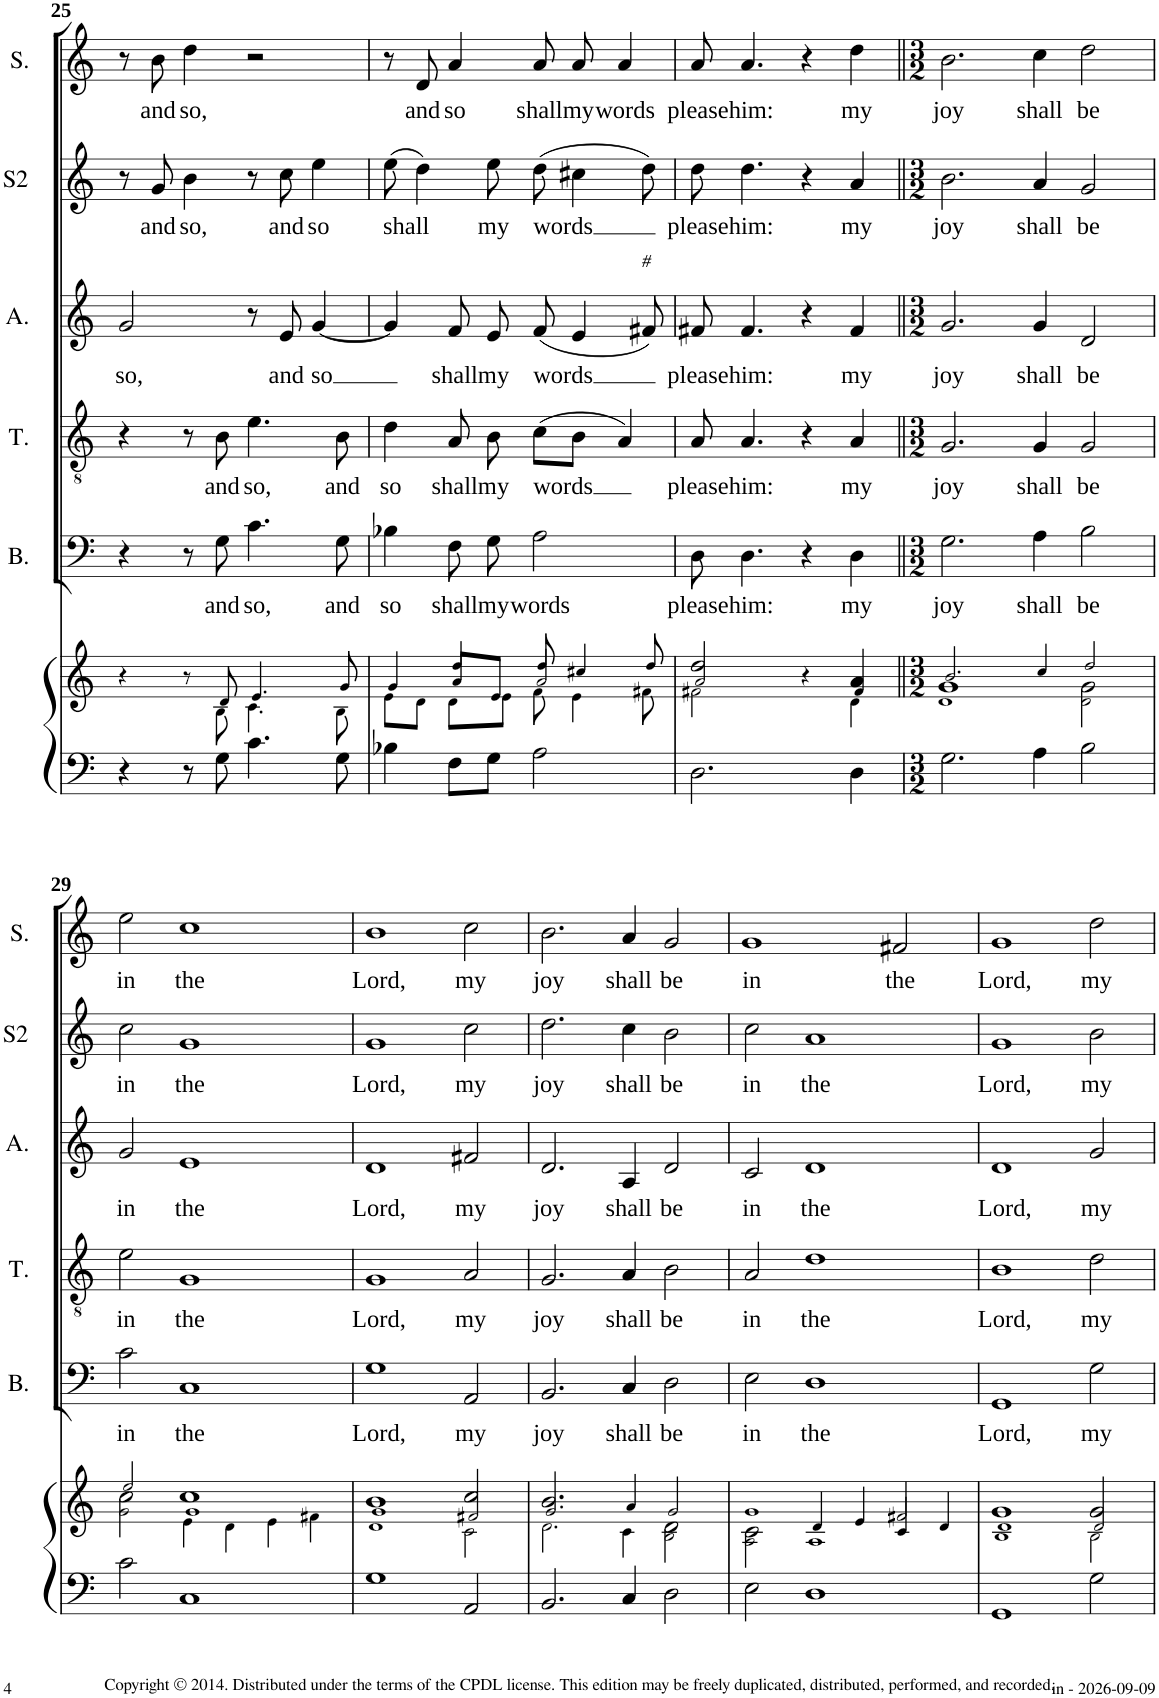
**kern	**kern	**kern	**text	**kern	**text	**kern	**text	**kern	**text	**kern	**text
*part6	*part6	*part5	*part5	*part4	*part4	*part3	*part3	*part2	*part2	*part1	*part1
*staff7	*staff6	*staff5	*staff5	*staff4	*staff4	*staff3	*staff3	*staff2	*staff2	*staff1	*staff1
*I"Continuo	*	*I"Basse	*	*I"Ténor	*	*I"Alto	*	*I"Soprano 2	*	*I"Soprano	*
*	*	*I'B.	*	*I'T.	*	*I'A.	*	*I'S2	*	*I'S.	*
!!LO:PB:g=z
*clefF4	*clefG2	*clefF4	*	*clefGv2	*	*clefG2	*	*clefG2	*	*clefG2	*
*k[]	*k[]	*k[]	*	*k[]	*	*k[]	*	*k[]	*	*k[]	*
*M2/2	*M2/2	*M2/2	*	*M2/2	*	*M2/2	*	*M2/2	*	*M2/2	*
*met(c|)	*met(c|)	*met(c|)	*	*met(c|)	*	*met(c|)	*	*met(c|)	*	*met(c|)	*
=25	=25	=25	=25	=25	=25	=25	=25	=25	=25	=25	=25
*	*^	*	*	*	*	*	*	*	*	*	*
!	!	!	!	!	!	!	!	!LO:LY:b	!	!	!	!
4r	4r	4.ryy	4r	.	4r	.	2g/	so,	8r	.	8r	.
!	!	!	!	!	!	!	!	!	!	!LO:LY:b	!	!LO:LY:b
.	.	.	.	.	.	.	.	.	8g/	and	8b\	and
!	!	!	!	!	!	!	!	!	!	!LO:LY:b	!	!LO:LY:b
8r	8r	.	8r	.	8r	.	.	.	4b\	so,	4dd\	so,
!	!	!	!	!LO:LY:b	!	!LO:LY:b	!	!	!	!	!	!
8G\	8d/	8B\	8G\	and	8B\	and	.	.	.	.	.	.
!	!	!	!	!LO:LY:b	!	!LO:LY:b	!	!	!	!	!	!
4.c\	4.e/	4.c\	4.c\	so,	4.e\	so,	8r	.	8r	.	2r	.
!	!	!	!	!	!	!	!	!LO:LY:b	!	!LO:LY:b	!	!
.	.	.	.	.	.	.	8e/	and	8cc\	and	.	.
!	!	!	!	!	!	!	!	!LO:LY:b	!	!LO:LY:b	!	!
.	.	.	.	.	.	.	[<4g/	so	4ee\	so	.	.
!	!	!	!	!LO:LY:b	!	!LO:LY:b	!	!	!	!	!	!
8G\	8g/	8B\	8G\	and	8B\	and	.	.	.	.	.	.
=26	=26	=26	=26	=26	=26	=26	=26	=26	=26	=26	=26	=26
*	*	*^	*	*	*	*	*	*	*	*	*	*
!	!	!	!	!	!LO:LY:b	!	!LO:LY:b	!	!	!	!LO:LY:b	!	!
4B-X\	4g/	8e\L	4ryy	4B-X\	so	4d\	so	4g/]	.	(>8ee\	shall	8r	.
!	!	!	!	!	!	!	!	!	!	!	!	!	!LO:LY:b
.	.	8d\J	.	.	.	.	.	.	.	4dd\)	.	8d/	and
!	!	!	!	!	!LO:LY:b	!	!LO:LY:b	!	!LO:LY:b	!	!	!	!LO:LY:b
8F\L	4dd/	8d\L	8a/L	8F\L	shall	8A/	shall	8f/L	shall	.	.	4a/	so
!	!	!	!	!	!LO:LY:b	!	!LO:LY:b	!	!LO:LY:b	!	!LO:LY:b	!	!
8G\J	.	8e\J	8e/J	8G\J	my	8B\	my	8e/J	my	8ee\	my	.	.
!	!	!	!	!	!LO:LY:b	!	!LO:LY:b	!	!LO:LY:b	!	!LO:LY:b	!	!LO:LY:b
2A\	8dd/	8f\	2a/	2A\	words	(>8c\L	words	(<8f/	words	(>8dd\	words	8a/L	shall
!	!	!	!	!	!	!	!	!	!	!	!	!	!LO:LY:b
.	4cc#X/	4e\	.	.	.	8B\J	.	4e/	.	4cc#X\	.	8a/J	my
!	!	!	!	!	!	!	!	!	!	!	!	!	!LO:LY:b
.	.	.	.	.	.	4A/)	.	.	.	.	.	4a/	words
!	!	!	!	!	!	!	!	!LO:TX:a:i:t=#	!	!	!	!	!
.	8dd/	8f#X\	.	.	.	.	.	8f#X/)	.	8dd\)	.	.	.
*	*	*v	*v	*	*	*	*	*	*	*	*	*	*
=27	=27	=27	=27	=27	=27	=27	=27	=27	=27	=27	=27	=27
!	!	!	!	!LO:LY:b	!	!LO:LY:b	!	!LO:LY:b	!	!LO:LY:b	!	!LO:LY:b
2.D\	2a/ 2dd/	2f#X\	8D\	please	8A/	please	8f#X/	please	8dd\	please	8a/	please
!	!	!	!	!LO:LY:b	!	!LO:LY:b	!	!LO:LY:b	!	!LO:LY:b	!	!LO:LY:b
.	.	.	4.D\	him:	4.A/	him:	4.f#/	him:	4.dd\	him:	4.a/	him:
.	4r	4ryy	4r	.	4r	.	4r	.	4r	.	4r	.
!	!	!	!	!LO:LY:b	!	!LO:LY:b	!	!LO:LY:b	!	!LO:LY:b	!	!LO:LY:b
4D\	4f#/ 4a/	4d\	4D\	my	4A/	my	4f#/	my	4a/	my	4dd\	my
=28||	=28||	=28||	=28||	=28||	=28||	=28||	=28||	=28||	=28||	=28||	=28||	=28||
*M3/2	*M3/2	*	*M3/2	*	*M3/2	*	*M3/2	*	*M3/2	*	*M3/2	*
!	!	!	!	!LO:LY:b	!	!LO:LY:b	!	!LO:LY:b	!	!LO:LY:b	!	!LO:LY:b
2.G\	2.b/	1d 1g	2.G\	joy	2.G/	joy	2.g/	joy	2.b\	joy	2.b\	joy
!	!	!	!	!LO:LY:b	!	!LO:LY:b	!	!LO:LY:b	!	!LO:LY:b	!	!LO:LY:b
4A\	4cc/	.	4A\	shall	4G/	shall	4g/	shall	4a/	shall	4cc\	shall
!	!	!	!	!LO:LY:b	!	!LO:LY:b	!	!LO:LY:b	!	!LO:LY:b	!	!LO:LY:b
2B\	2dd/	2d\ 2g\	2B\	be	2G/	be	2d/	be	2g/	be	2dd\	be
!!LO:LB:g=z
=29	=29	=29	=29	=29	=29	=29	=29	=29	=29	=29	=29	=29
!	!	!	!	!LO:LY:b	!	!LO:LY:b	!	!LO:LY:b	!	!LO:LY:b	!	!LO:LY:b
2c\	2ee/	2g\ 2cc\	2c\	in	2e\	in	2g/	in	2cc\	in	2ee\	in
!	!	!	!	!LO:LY:b	!	!LO:LY:b	!	!LO:LY:b	!	!LO:LY:b	!	!LO:LY:b
1C	1g 1cc	4e\	1C	the	1G	the	1e	the	1g	the	1cc	the
.	.	4d\	.	.	.	.	.	.	.	.	.	.
.	.	4e\	.	.	.	.	.	.	.	.	.	.
.	.	4f#X\	.	.	.	.	.	.	.	.	.	.
=30	=30	=30	=30	=30	=30	=30	=30	=30	=30	=30	=30	=30
!	!	!	!	!LO:LY:b	!	!LO:LY:b	!	!LO:LY:b	!	!LO:LY:b	!	!LO:LY:b
1G	1g 1b	1d	1G	Lord,	1G	Lord,	1d	Lord,	1g	Lord,	1b	Lord,
!	!	!	!	!LO:LY:b	!	!LO:LY:b	!	!LO:LY:b	!	!LO:LY:b	!	!LO:LY:b
2AA/	2f#X/ 2cc/	2c\	2AA/	my	2A/	my	2f#X/	my	2cc\	my	2cc\	my
=31	=31	=31	=31	=31	=31	=31	=31	=31	=31	=31	=31	=31
!	!	!	!	!LO:LY:b	!	!LO:LY:b	!	!LO:LY:b	!	!LO:LY:b	!	!LO:LY:b
2.BB/	2.g/ 2.b/	2.d\	2.BB/	joy	2.G/	joy	2.d/	joy	2.dd\	joy	2.b\	joy
!	!	!	!	!LO:LY:b	!	!LO:LY:b	!	!LO:LY:b	!	!LO:LY:b	!	!LO:LY:b
4C/	4a/	4c\	4C/	shall	4A/	shall	4A/	shall	4cc\	shall	4a/	shall
!	!	!	!	!LO:LY:b	!	!LO:LY:b	!	!LO:LY:b	!	!LO:LY:b	!	!LO:LY:b
2D\	2g/	2B\ 2d\	2D\	be	2B\	be	2d/	be	2b\	be	2g/	be
=32	=32	=32	=32	=32	=32	=32	=32	=32	=32	=32	=32	=32
*	*	*^	*	*	*	*	*	*	*	*	*	*
!	!	!	!	!	!LO:LY:b	!	!LO:LY:b	!	!LO:LY:b	!	!LO:LY:b	!	!LO:LY:b
2E\	1g	2A\ 2c\	2ryy	2E\	in	2A/	in	2c/	in	2cc\	in	1g	in
!	!	!	!	!	!LO:LY:b	!	!LO:LY:b	!	!LO:LY:b	!	!LO:LY:b	!	!
1D	.	1A	4d/	1D	the	1d	the	1d	the	1a	the	.	.
.	.	.	4e/	.	.	.	.	.	.	.	.	.	.
!	!	!	!	!	!	!	!	!	!	!	!	!	!LO:LY:b
.	2f#X/	.	4c/	.	.	.	.	.	.	.	.	2f#X/	the
.	.	.	4d/	.	.	.	.	.	.	.	.	.	.
=33	=33	=33	=33	=33	=33	=33	=33	=33	=33	=33	=33	=33	=33
!	!	!	!	!	!LO:LY:b	!	!LO:LY:b	!	!LO:LY:b	!	!LO:LY:b	!	!LO:LY:b
*	*	*v	*v	*	*	*	*	*	*	*	*	*	*
1GG	1d 1g	1B	1GG	Lord,	1B	Lord,	1d	Lord,	1g	Lord,	1g	Lord,
!	!	!	!	!LO:LY:b	!	!LO:LY:b	!	!LO:LY:b	!	!LO:LY:b	!	!LO:LY:b
2G\	2d/ 2g/	2B\	2G\	my	2d\	my	2g/	my	2b\	my	2dd\	my
*	*v	*v	*	*	*	*	*	*	*	*	*	*
=	=	=	=	=	=	=	=	=	=	=	=
*-	*-	*-	*-	*-	*-	*-	*-	*-	*-	*-	*-
